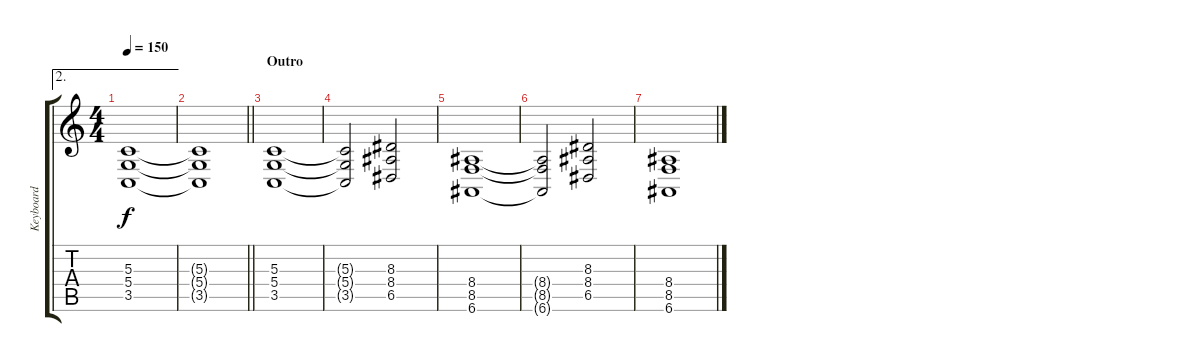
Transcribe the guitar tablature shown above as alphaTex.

\track ("Keyboard" "Keyboard") {instrument choiraahs}
\staff {score tabs}
\tuning (E4 B3 G3 D3 A2 E2) {hide}
\ae 2
\ts (4 4)
\tempo 150
\clef g2
\ks c
(5.3 5.4 3.5).1{dy f} |
\barLineRight lightlight
(5.3{t} 5.4{t} 3.5{t}).1 |
\section ("" "Outro")
(5.3 5.4 3.5).1{volume 0} |
(5.3{t} 5.4{t} 3.5{t}).2 (8.3 8.4 6.5).2 |
(8.4 8.5 6.6).1 |
(8.4{t} 8.5{t} 6.6{t}).2 (8.3 8.4 6.5).2 |
(8.4 8.5 6.6).1
